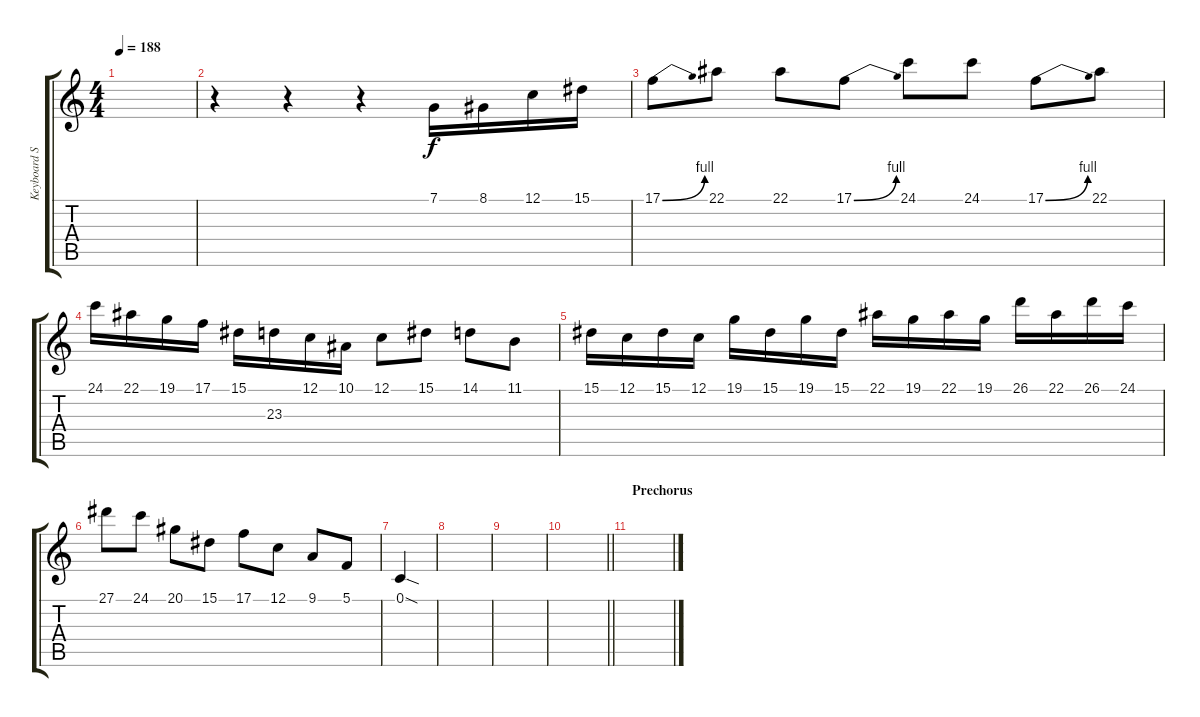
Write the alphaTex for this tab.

\track ("Keyboard Solo" "Keyboard S") {instrument lead2sawtooth}
\staff {score tabs}
\tuning (C4 G3 Eb3 Bb2 F2 C2) {hide}
\ts (4 4)
\tempo 188
\clef g2
\ks c
|
r.4 r.4 r.4 7.1.16 8.1.16 12.1.16 15.1.16 |
17.1{be (bend 0 0 60 4)}.8 22.1.8 22.1.8 17.1{be (bend 0 0 60 4)}.8 24.1.8 24.1.8 17.1{be (bend 0 0 60 4)}.8 22.1.8 |
24.1.16 22.1.16 19.1.16 17.1.16 15.1.16 23.3.16 12.1.16 10.1.16 12.1.8 15.1.8 14.1.8 11.1.8 |
15.1.16 12.1.16 15.1.16 12.1.16 19.1.16 15.1.16 19.1.16 15.1.16 22.1.16 19.1.16 22.1.16 19.1.16 26.1.16 22.1.16 26.1.16 24.1.16 |
27.1.8 24.1.8 20.1.8 15.1.8 17.1.8 12.1.8 9.1.8 5.1.8 |
0.1{sod}.4 |
|
|
\barLineRight lightlight
|
\section ("" "Prechorus")
